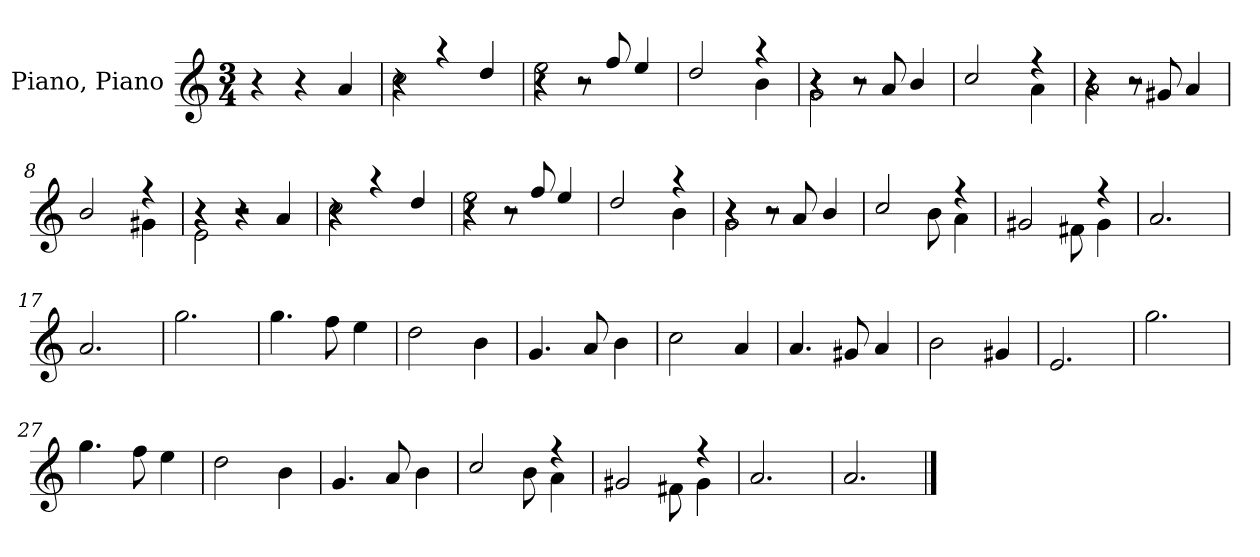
**kern
*part1
*staff1
*I"Piano, Piano
*I'Pno.
*clefG2
*k[]
*M3/4
*MM100
=1
4r
4r
4a/
=2
*^
*	*^
4r	2cc\	4r
4r	.	2ryy
4dd/	4ryy	.
=3	=3	=3
4r	2ee\	4r
8r	.	2r
8ff/	.	.
4ee/	4ryy	.
*	*v	*v
=4	=4
2dd/	2ryy
4r	4b\
=5	=5
*	*^
4r	2g\	4r
8r	.	2r
8a/	.	.
4b/	4ryy	.
*	*v	*v
=6	=6
2cc/	2ryy
4r	4a\
=7	=7
*	*^
4r	2a\	4r
8r	.	2r
8g#X/	.	.
4a/	4ryy	.
*	*v	*v
=8	=8
2b/	2ryy
4r	4g#X\
=9	=9
*	*^
4r	2e\	4r
4r	.	2r
4a/	4ryy	.
!!LO:LB:g=z	!!	!!
=10	=10	=10
4r	2cc\	4r
4r	.	2ryy
4dd/	4ryy	.
=11	=11	=11
4r	2ee\	4r
8r	.	2r
8ff/	.	.
4ee/	4ryy	.
*	*v	*v
=12	=12
2dd/	2ryy
4r	4b\
=13	=13
*	*^
4r	2g\	4r
8r	.	2r
8a/	.	.
4b/	4ryy	.
*	*v	*v
=14	=14
2cc/	4.ryy
.	8b\
4r	4a\
=15	=15
2g#X/	4.ryy
.	8f#X\
4r	4g#\
*v	*v
=16
2.a/
=17
2.a/
=18
2.gg\
=19
4.gg\
8ff\
4ee\
=20
2dd\
4b\
!!LO:LB:g=z
=21
4.g/
8a/
4b\
=22
2cc\
4a/
=23
4.a/
8g#X/
4a/
=24
2b\
4g#X/
=25
2.e/
=26
2.gg\
=27
4.gg\
8ff\
4ee\
=28
2dd\
4b\
=29
4.g/
8a/
4b\
=30
*^
2cc/	4.ryy
.	8b\
4r	4a\
=31	=31
2g#X/	4.ryy
.	8f#X\
4r	4g#\
*v	*v
!!LO:LB:g=z
=32
2.a/
=33
2.a/
==
*-
